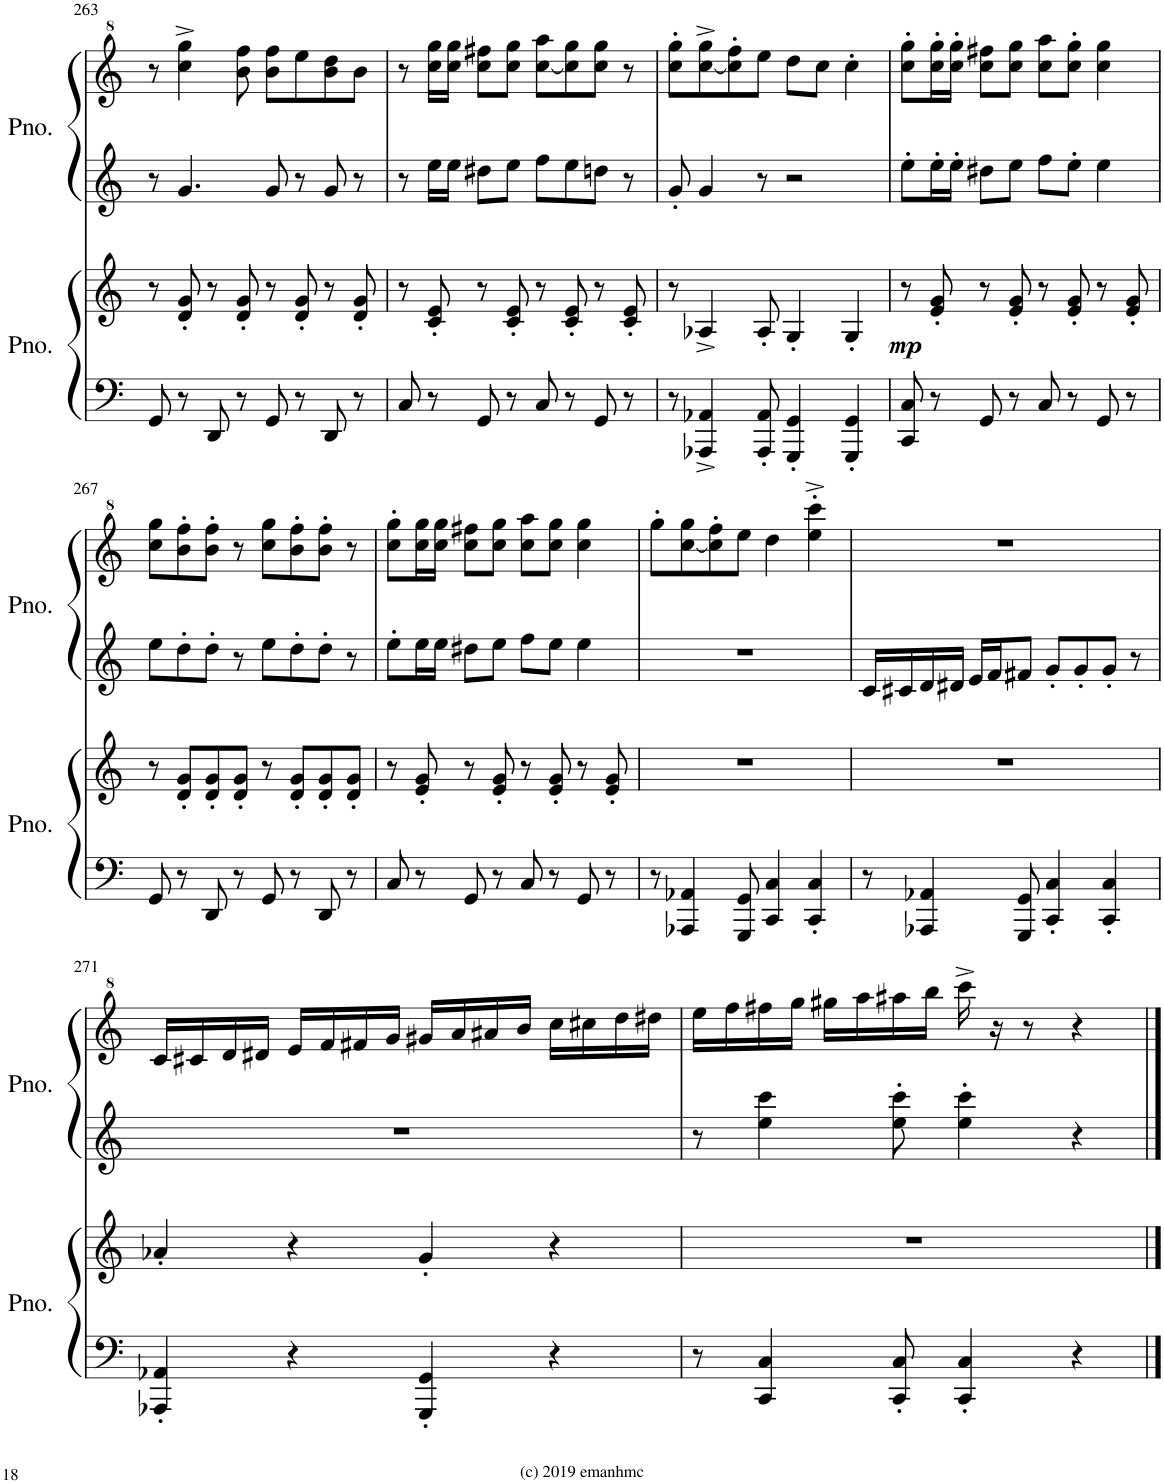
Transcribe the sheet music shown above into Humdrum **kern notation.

**kern	**kern	**dynam	**kern	**kern
*part2	*part2	*part2	*part1	*part1
*staff4	*staff3	*staff3/4	*staff2	*staff1
*I"Piano	*	*	*I"Piano	*
*I'Pno.	*	*	*I'Pno.	*
!!LO:PB:g=z
*clefF4	*clefG2	*	*clefG2	*clefG^2
*k[]	*k[]	*	*k[]	*k[]
*M4/4	*M4/4	*	*M4/4	*M4/4
*met(c)	*met(c)	*	*met(c)	*met(c)
=263	=263	=263	=263	=263
8GG/	8r	.	8r	8r
8r	8d/' 8g/'	.	4.g/	4ccc\^ 4ggg\^
8DD/	8r	.	.	.
8r	8d/' 8g/'	.	.	8bb\ 8fff\
8GG/	8r	.	8g/	8bb\ 8fff\L
8r	8d/' 8g/'	.	8r	8eee\
8DD/	8r	.	8g/	8bb\ 8ddd\
8r	8d/' 8g/'	.	8r	8bb\J
=264	=264	=264	=264	=264
8C/	8r	.	8r	8r
8r	8c/' 8e/'	.	16ee\LL	16ccc\ 16ggg\LL
.	.	.	16ee\JJ	16ccc\ 16ggg\JJ
8GG/	8r	.	8dd#X\L	8ccc\ 8fff#X\L
8r	8c/' 8e/'	.	8ee\J	8ccc\ 8ggg\J
8C/	8r	.	8ff\L	[8ccc\ 8aaa\L
8r	8c/' 8e/'	.	8ee\	8ccc\] 8ggg\
8GG/	8r	.	8ddn\J	8ccc\ 8ggg\J
8r	8c/' 8e/'	.	8r	8r
=265	=265	=265	=265	=265
8r	8r	.	8g'/	8ccc\' 8ggg\'L
4AAA-X/^ 4AA-X/^	4A-X^/	.	4g/	[8ccc\^ 8ggg\^
.	.	.	.	8ccc\]' 8fff\'
8AAA-/' 8AA-/'	8A-'/	.	8r	8eee\J
4GGG/' 4GG/'	4G'/	.	2r	8ddd\L
.	.	.	.	8ccc\J
4GGG/' 4GG/'	4G'/	.	.	4ccc'\
=266	=266	=266	=266	=266
!	!	!LO:DY:b	!	!
8CC/ 8C/	8r	mp	8ee'\L	8ccc\' 8ggg\'L
8r	8e/' 8g/'	.	16ee'\L	16ccc\' 16ggg\'L
.	.	.	16ee'\JJ	16ccc\' 16ggg\'JJ
8GG/	8r	.	8dd#X\L	8ccc\ 8fff#X\L
8r	8e/' 8g/'	.	8ee\J	8ccc\ 8ggg\J
8C/	8r	.	8ff\L	8ccc\ 8aaa\L
8r	8e/' 8g/'	.	8ee'\J	8ccc\' 8ggg\'J
8GG/	8r	.	4ee\	4ccc\ 4ggg\
8r	8e/' 8g/'	.	.	.
!!LO:LB:g=z
=267	=267	=267	=267	=267
8GG/	8r	.	8ee\L	8ccc\ 8ggg\L
8r	8d/' 8g/'L	.	8dd'\	8bb\' 8fff\'
8DD/	8d/' 8g/'	.	8dd'\J	8bb\' 8fff\'J
8r	8d/' 8g/'J	.	8r	8r
8GG/	8r	.	8ee\L	8ccc\ 8ggg\L
8r	8d/' 8g/'L	.	8dd'\	8bb\' 8fff\'
8DD/	8d/' 8g/'	.	8dd'\J	8bb\' 8fff\'J
8r	8d/' 8g/'J	.	8r	8r
=268	=268	=268	=268	=268
8C/	8r	.	8ee'\L	8ccc\' 8ggg\'L
8r	8e/' 8g/'	.	16ee\L	16ccc\ 16ggg\L
.	.	.	16ee\JJ	16ccc\ 16ggg\JJ
8GG/	8r	.	8dd#X\L	8ccc\ 8fff#X\L
8r	8e/' 8g/'	.	8ee\J	8ccc\ 8ggg\J
8C/	8r	.	8ff\L	8ccc\ 8aaa\L
8r	8e/' 8g/'	.	8ee\J	8ccc\ 8ggg\J
8GG/	8r	.	4ee\	4ccc\ 4ggg\
8r	8e/' 8g/'	.	.	.
=269	=269	=269	=269	=269
8r	1r	.	1r	8ggg'\L
4AAA-X/ 4AA-X/	.	.	.	[8ccc\ 8ggg\
.	.	.	.	8ccc\]' 8fff\'
8GGG/ 8GG/	.	.	.	8eee\J
4CC/ 4C/	.	.	.	4ddd\
4CC/' 4C/'	.	.	.	4eee\'^ 4cccc\'^
=270	=270	=270	=270	=270
8r	1r	.	16c/LL	1r
.	.	.	16c#X/	.
4AAA-X/ 4AA-X/	.	.	16d/	.
.	.	.	16d#X/JJ	.
.	.	.	16e/LL	.
.	.	.	16f/J	.
8GGG/ 8GG/	.	.	8f#X/J	.
4CC/' 4C/'	.	.	8g'/L	.
.	.	.	8g'/	.
4CC/' 4C/'	.	.	8g'/J	.
.	.	.	8r	.
!!LO:LB:g=z
=271	=271	=271	=271	=271
4AAA-X/' 4AA-X/'	4a-X'/	.	1r	16cc/LL
.	.	.	.	16cc#X/
.	.	.	.	16dd/
.	.	.	.	16dd#X/JJ
4r	4r	.	.	16ee/LL
.	.	.	.	16ff/
.	.	.	.	16ff#X/
.	.	.	.	16gg/JJ
4GGG/' 4GG/'	4g'/	.	.	16gg#X/LL
.	.	.	.	16aa/
.	.	.	.	16aa#X/
.	.	.	.	16bb/JJ
4r	4r	.	.	16ccc\LL
.	.	.	.	16ccc#X\
.	.	.	.	16ddd\
.	.	.	.	16ddd#X\JJ
=272	=272	=272	=272	=272
8r	1r	.	8r	16eee\LL
.	.	.	.	16fff\
4CC/ 4C/	.	.	4ee\ 4ccc\	16fff#X\
.	.	.	.	16ggg\JJ
.	.	.	.	16ggg#X\LL
.	.	.	.	16aaa\
8CC/' 8C/'	.	.	8ee\' 8ccc\'	16aaa#X\
.	.	.	.	16bbb\JJ
4CC/' 4C/'	.	.	4ee\' 4ccc\'	16cccc^\
.	.	.	.	16r
.	.	.	.	8r
4r	.	.	4r	4r
==	==	==	==	==
*-	*-	*-	*-	*-
